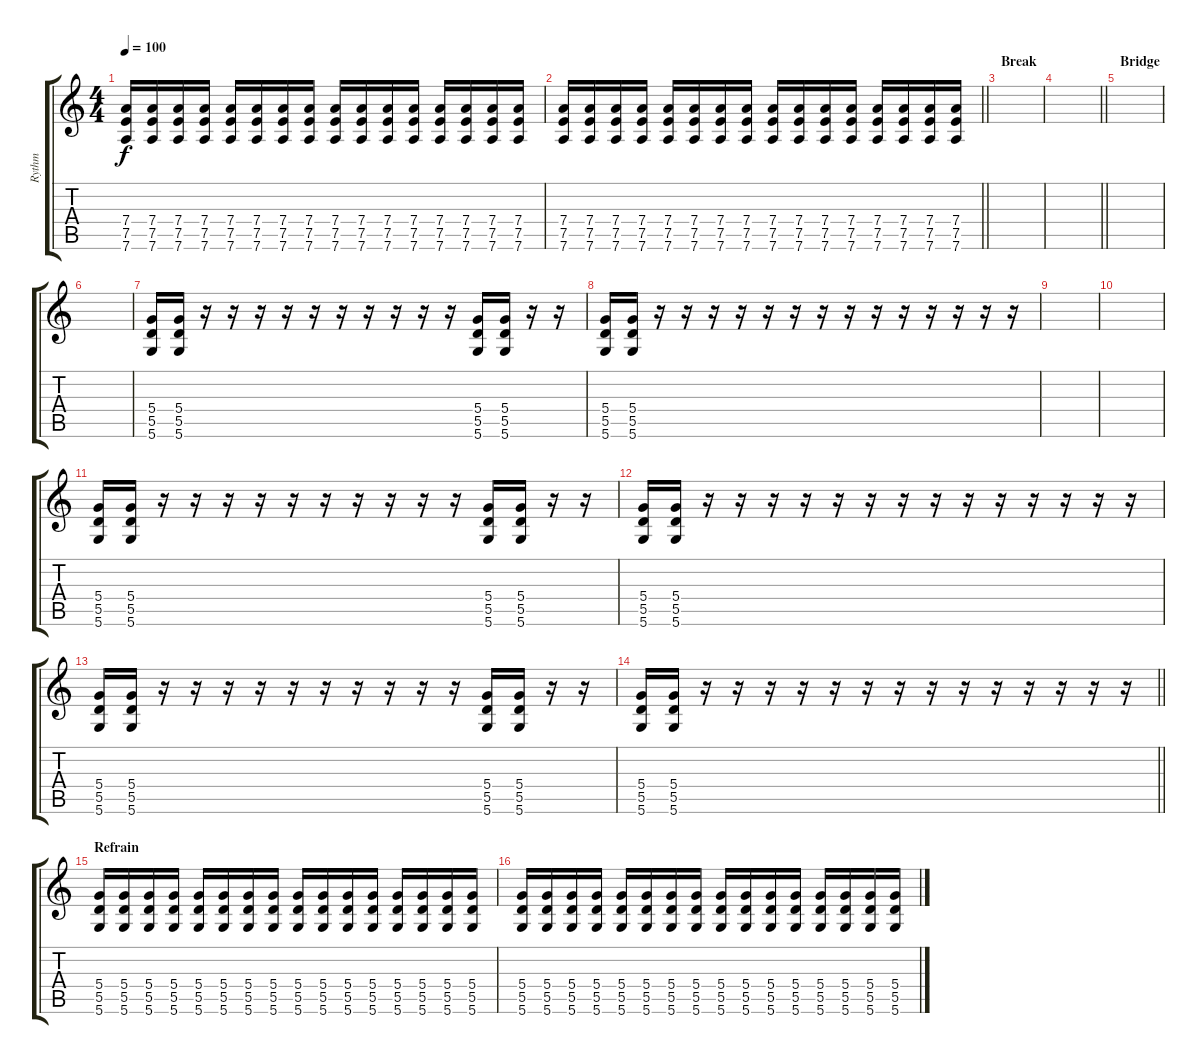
\track ("Rythm" "Rythm") {instrument distortionguitar}
\staff {score tabs}
\tuning (E4 B3 G3 D3 A2 D2) {hide}
\ts (4 4)
\tempo 100
\clef g2
\ks c
(7.4 7.5 7.6).16{dy f} (7.4 7.5 7.6).16 (7.4 7.5 7.6).16 (7.4 7.5 7.6).16 (7.4 7.5 7.6).16 (7.4 7.5 7.6).16 (7.4 7.5 7.6).16 (7.4 7.5 7.6).16 (7.4 7.5 7.6).16 (7.4 7.5 7.6).16 (7.4 7.5 7.6).16 (7.4 7.5 7.6).16 (7.4 7.5 7.6).16 (7.4 7.5 7.6).16 (7.4 7.5 7.6).16 (7.4 7.5 7.6).16 |
\barLineRight lightlight
(7.4 7.5 7.6).16 (7.4 7.5 7.6).16 (7.4 7.5 7.6).16 (7.4 7.5 7.6).16 (7.4 7.5 7.6).16 (7.4 7.5 7.6).16 (7.4 7.5 7.6).16 (7.4 7.5 7.6).16 (7.4 7.5 7.6).16 (7.4 7.5 7.6).16 (7.4 7.5 7.6).16 (7.4 7.5 7.6).16 (7.4 7.5 7.6).16 (7.4 7.5 7.6).16 (7.4 7.5 7.6).16 (7.4 7.5 7.6).16 |
\section ("" "Break")
|
\barLineRight lightlight
|
\section ("" "Bridge")
|
|
(5.4 5.5 5.6).16 (5.4 5.5 5.6).16 r.16 r.16 r.16 r.16 r.16 r.16 r.16 r.16 r.16 r.16 (5.4 5.5 5.6).16 (5.4 5.5 5.6).16 r.16 r.16 |
(5.4 5.5 5.6).16 (5.4 5.5 5.6).16 r.16 r.16 r.16 r.16 r.16 r.16 r.16 r.16 r.16 r.16 r.16 r.16 r.16 r.16 |
|
|
(5.4 5.5 5.6).16 (5.4 5.5 5.6).16 r.16 r.16 r.16 r.16 r.16 r.16 r.16 r.16 r.16 r.16 (5.4 5.5 5.6).16 (5.4 5.5 5.6).16 r.16 r.16 |
(5.4 5.5 5.6).16 (5.4 5.5 5.6).16 r.16 r.16 r.16 r.16 r.16 r.16 r.16 r.16 r.16 r.16 r.16 r.16 r.16 r.16 |
(5.4 5.5 5.6).16 (5.4 5.5 5.6).16 r.16 r.16 r.16 r.16 r.16 r.16 r.16 r.16 r.16 r.16 (5.4 5.5 5.6).16 (5.4 5.5 5.6).16 r.16 r.16 |
\barLineRight lightlight
(5.4 5.5 5.6).16 (5.4 5.5 5.6).16 r.16 r.16 r.16 r.16 r.16 r.16 r.16 r.16 r.16 r.16 r.16 r.16 r.16 r.16 |
\section ("" "Refrain")
(5.4 5.5 5.6).16 (5.4 5.5 5.6).16 (5.4 5.5 5.6).16 (5.4 5.5 5.6).16 (5.4 5.5 5.6).16 (5.4 5.5 5.6).16 (5.4 5.5 5.6).16 (5.4 5.5 5.6).16 (5.4 5.5 5.6).16 (5.4 5.5 5.6).16 (5.4 5.5 5.6).16 (5.4 5.5 5.6).16 (5.4 5.5 5.6).16 (5.4 5.5 5.6).16 (5.4 5.5 5.6).16 (5.4 5.5 5.6).16 |
(5.4 5.5 5.6).16 (5.4 5.5 5.6).16 (5.4 5.5 5.6).16 (5.4 5.5 5.6).16 (5.4 5.5 5.6).16 (5.4 5.5 5.6).16 (5.4 5.5 5.6).16 (5.4 5.5 5.6).16 (5.4 5.5 5.6).16 (5.4 5.5 5.6).16 (5.4 5.5 5.6).16 (5.4 5.5 5.6).16 (5.4 5.5 5.6).16 (5.4 5.5 5.6).16 (5.4 5.5 5.6).16 (5.4 5.5 5.6).16
